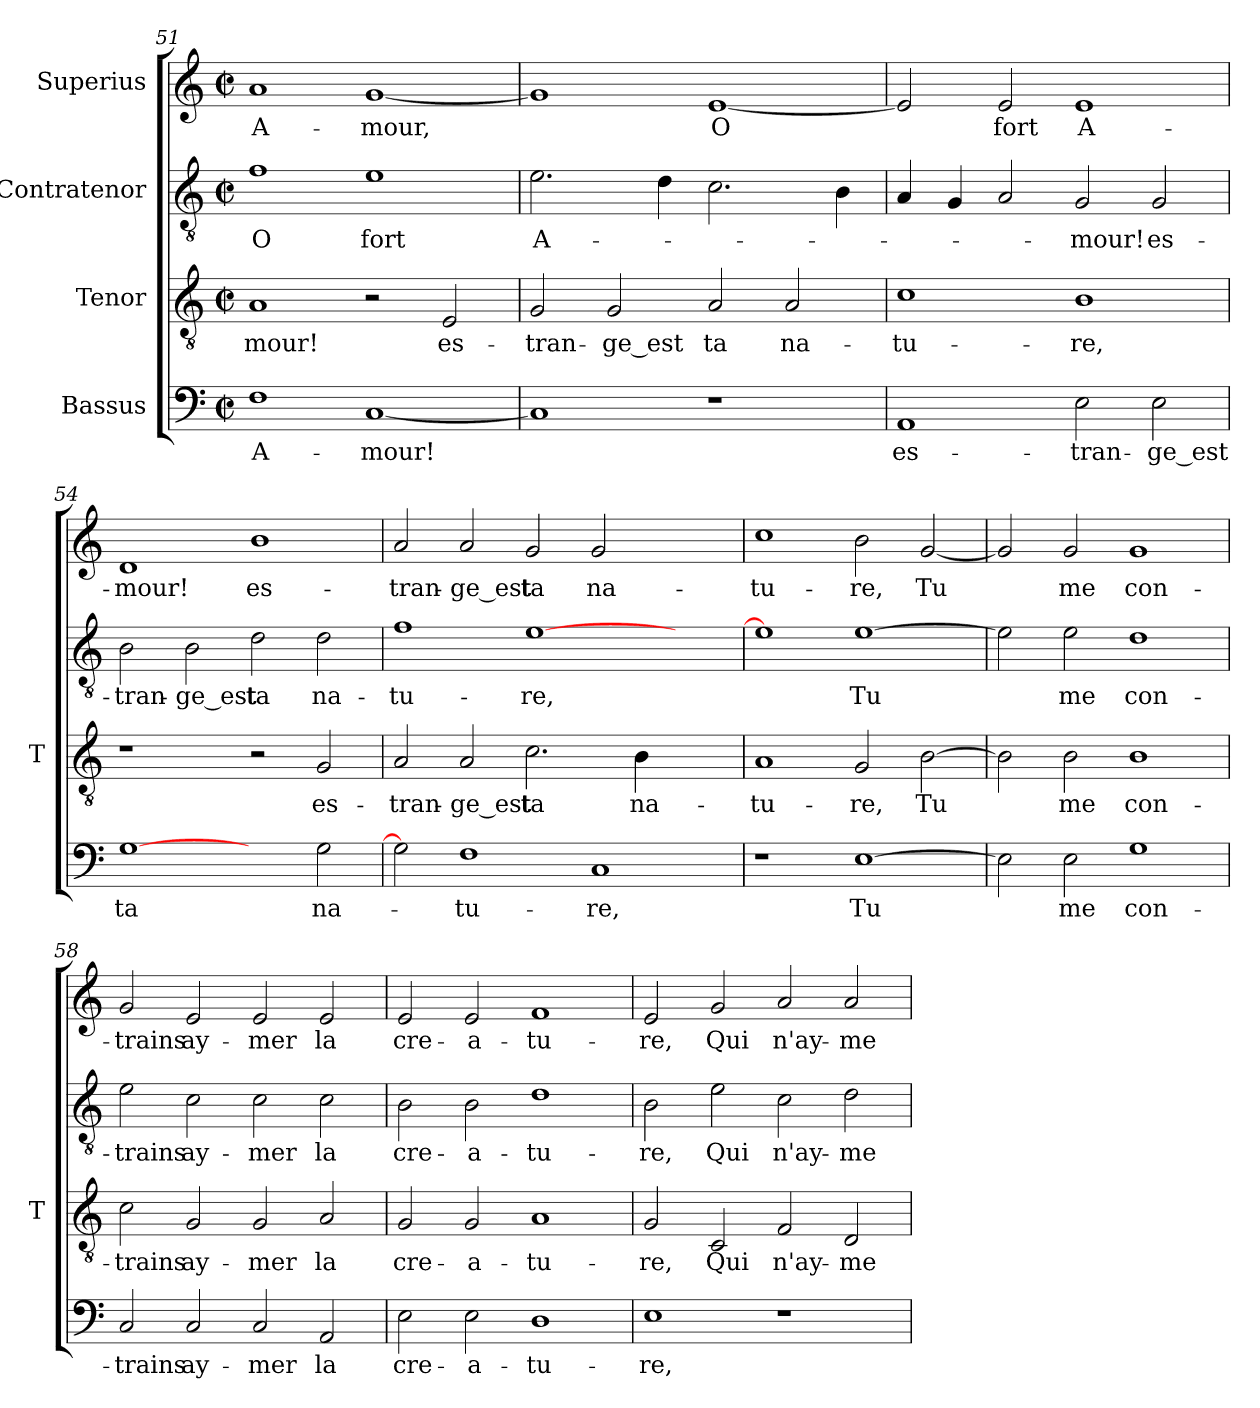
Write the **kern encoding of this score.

**kern	**text	**kern	**text	**kern	**text	**kern	**text
*part4	*part4	*part3	*part3	*part2	*part2	*part1	*part1
*staff4	*staff4	*staff3	*staff3	*staff2	*staff2	*staff1	*staff1
*I"Bassus	*	*I"Tenor	*	*I"Contratenor	*	*I"Superius	*
*	*	*I'T	*	*	*	*	*
*clefF4	*	*clefGv2	*	*clefGv2	*	*clefG2	*
*k[]	*	*k[]	*	*k[]	*	*k[]	*
*C:	*	*C:	*	*C:	*	*C:	*
*M2/2	*	*M2/2	*	*M2/2	*	*M2/2	*
*met(c|)	*	*met(c|)	*	*met(c|)	*	*met(c|)	*
=51	=51	=51	=51	=51	=51	=51	=51
1F	A-	1A	-mour!	1f	-O	1a	A-
[1C	-mour!	2r	.	1e	-fort	[1g	-mour,
.	.	2E	es-	.	.	.	.
=52	=52	=52	=52	=52	=52	=52	=52
1C]	.	2G	tran-	2.e	A-	1g]	.
.	.	2G	-ge_est	.	.	.	.
.	.	.	.	4d	.	.	.
1r	.	2A	-ta	2.c	.	[1e	-O
.	.	2A	na-	.	.	.	.
.	.	.	.	4B	.	.	.
=53	=53	=53	=53	=53	=53	=53	=53
1AA	es-	1c	tu-	4A	.	2e]	.
.	.	.	.	4G	.	.	.
.	.	.	.	2A	.	2e	-fort
2E	tran-	1B	-re,	2G	-mour!	1e	A-
2E	-ge_est	.	.	2G	es-	.	.
=54	=54	=54	=54	=54	=54	=54	=54
[1G	-ta	1r	.	2B	tran-	1d	-mour!
.	.	.	.	2B	-ge_est	.	.
2ryy	.	2r	.	2d	-ta	1b	es-
2G	na-	2G	es-	2d	na-	.	.
=55	=55	=55	=55	=55	=55	=55	=55
2G]	.	2A	tran-	1f	tu-	2a	tran-
1F	tu-	2A	-ge_est	.	.	2a	-ge_est
.	.	2.c	-ta	[1e	-re,	2g	-ta
1C	-re,	.	.	.	.	2g	na-
.	.	4B	na-	.	.	.	.
.	.	2ryy	.	2ryy	.	2ryy	.
!!LO:PB:g=z
=56	=56	=56	=56	=56	=56	=56	=56
1r	.	1A	tu-	1e]	.	1cc	tu-
[1E	-Tu	2G	-re,	[1e	-Tu	2b	-re,
.	.	[2B	-Tu	.	.	[2g	-Tu
=57	=57	=57	=57	=57	=57	=57	=57
2E]	.	2B]	.	2e]	.	2g]	.
2E	-me	2B	-me	2e	-me	2g	-me
1G	con-	1B	con-	1d	con-	1g	con-
=58	=58	=58	=58	=58	=58	=58	=58
2C	-trains	2c	-trains	2e	-trains	2g	-trains
2C	ay-	2G	ay-	2c	ay-	2e	ay-
2C	-mer	2G	-mer	2c	-mer	2e	-mer
2AA	-la	2A	-la	2c	-la	2e	-la
=59	=59	=59	=59	=59	=59	=59	=59
2E	cre-	2G	cre-	2B	cre-	2e	cre-
2E	a-	2G	a-	2B	a-	2e	a-
1D	tu-	1A	tu-	1d	tu-	1f	tu-
=60	=60	=60	=60	=60	=60	=60	=60
1E	-re,	2G	-re,	2B	-re,	2e	-re,
.	.	2C	-Qui	2e	-Qui	2g	-Qui
1r	.	2F	n'ay-	2c	n'ay-	2a	n'ay-
.	.	2D	-me	2d	-me	2a	-me
=	=	=	=	=	=	=	=
*-	*-	*-	*-	*-	*-	*-	*-
